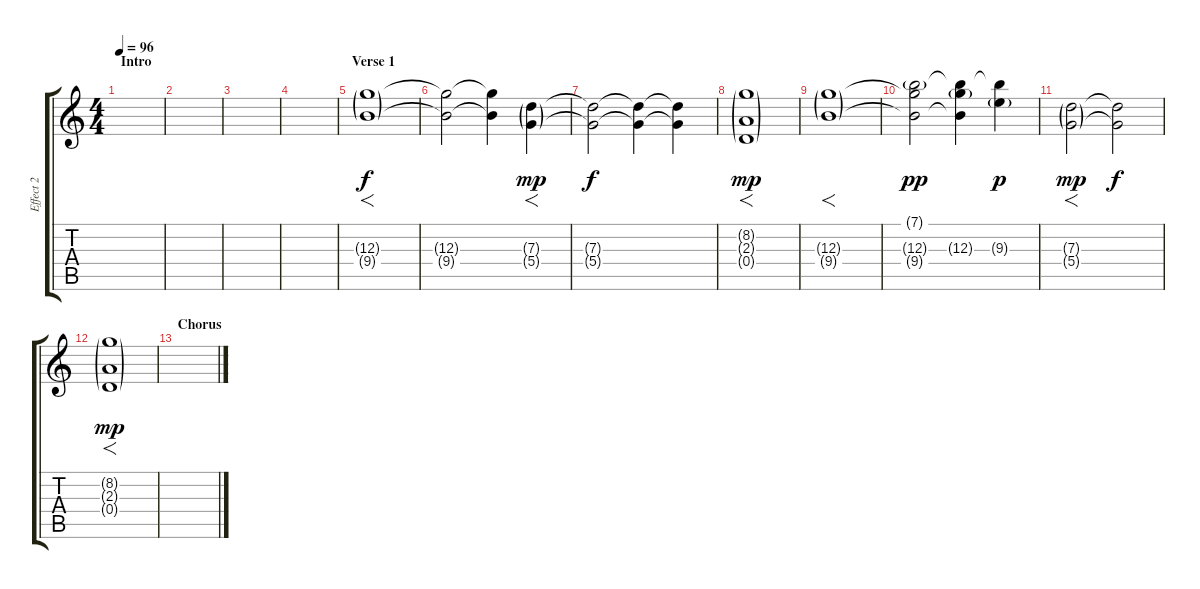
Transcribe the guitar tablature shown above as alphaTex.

\track ("Effect 2" "Effect 2") {instrument overdrivenguitar}
\staff {score tabs}
\tuning (E4 B3 G3 D3 A2 E2) {hide}
\ts (4 4)
\section ("" "Intro")
\tempo 96
\clef g2
\ks c
|
|
|
|
\section ("" "Verse 1")
(12.3{g} 9.4{g}).1{f} |
(12.3{t} 9.4{t}).2{dy f} (12.3{t} 9.4{t}).4 (7.3{g} 5.4{g}).4{f dy mp} |
(7.3{t} 5.4{t}).2{dy f} (7.3{t} 5.4{t}).4 (7.3{t} 5.4{t}).4 |
(8.2{g} 2.3{g} 0.4{g}).1{f dy mp} |
(12.3{g} 9.4{g}).1{f} |
(7.1{g} 12.3{t} 9.4{t}).2{dy pp} (7.1{t} 12.3{g} 9.4{t}).4 (7.1{t} 9.3{g}).4{dy p} |
(7.3{g} 5.4{g}).2{f dy mp} (7.3{t} 5.4{t}).2{dy f} |
(8.2{g} 2.3{g} 0.4{g}).1{f dy mp} |
\section ("" "Chorus")
